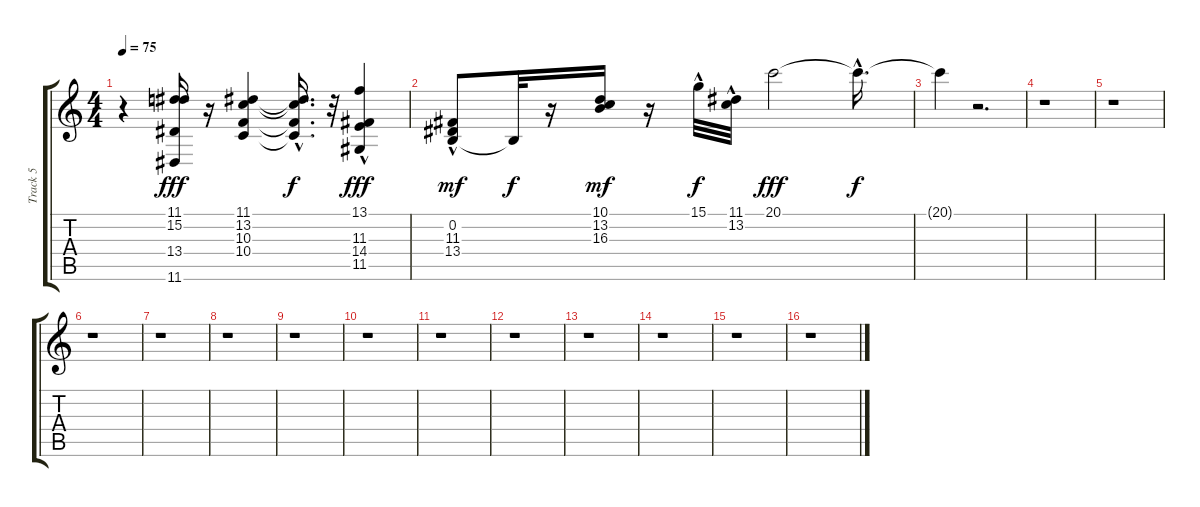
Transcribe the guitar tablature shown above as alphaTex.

\track ("Track 5" "Track 5") {instrument rockorgan}
\staff {score tabs}
\tuning (E4 B3 G3 D3 A2 E2) {hide}
\ts (4 4)
\tempo 75
\clef g2
\ks c
r.4{dy f} (11.1 15.2 13.4 11.6).16{dy fff} r.16 (11.1 13.2 10.3 10.4).4 (11.1{t} 13.2{t} 10.3{t} 10.4{hac t}).16{d dy f} r.32 (13.1{hac} 11.3 14.4 11.5).4{dy fff} |
(0.2 11.3{hac} 13.4{hac}).8{dy mf} 0.2{t}.32{dy f} r.16 (10.1 13.2 16.3).16{dy mf} r.16 15.1{hac}.32{dy f} (11.1{hac} 13.2{hac}).32 20.1.2{dy fff} 20.1{hac t}.16{d dy f} |
20.1{t}.4 r.2{d} |
r.1 |
r.1 |
r.1 |
r.1 |
r.1 |
r.1 |
r.1 |
r.1 |
r.1 |
r.1 |
r.1 |
r.1 |
r.1
